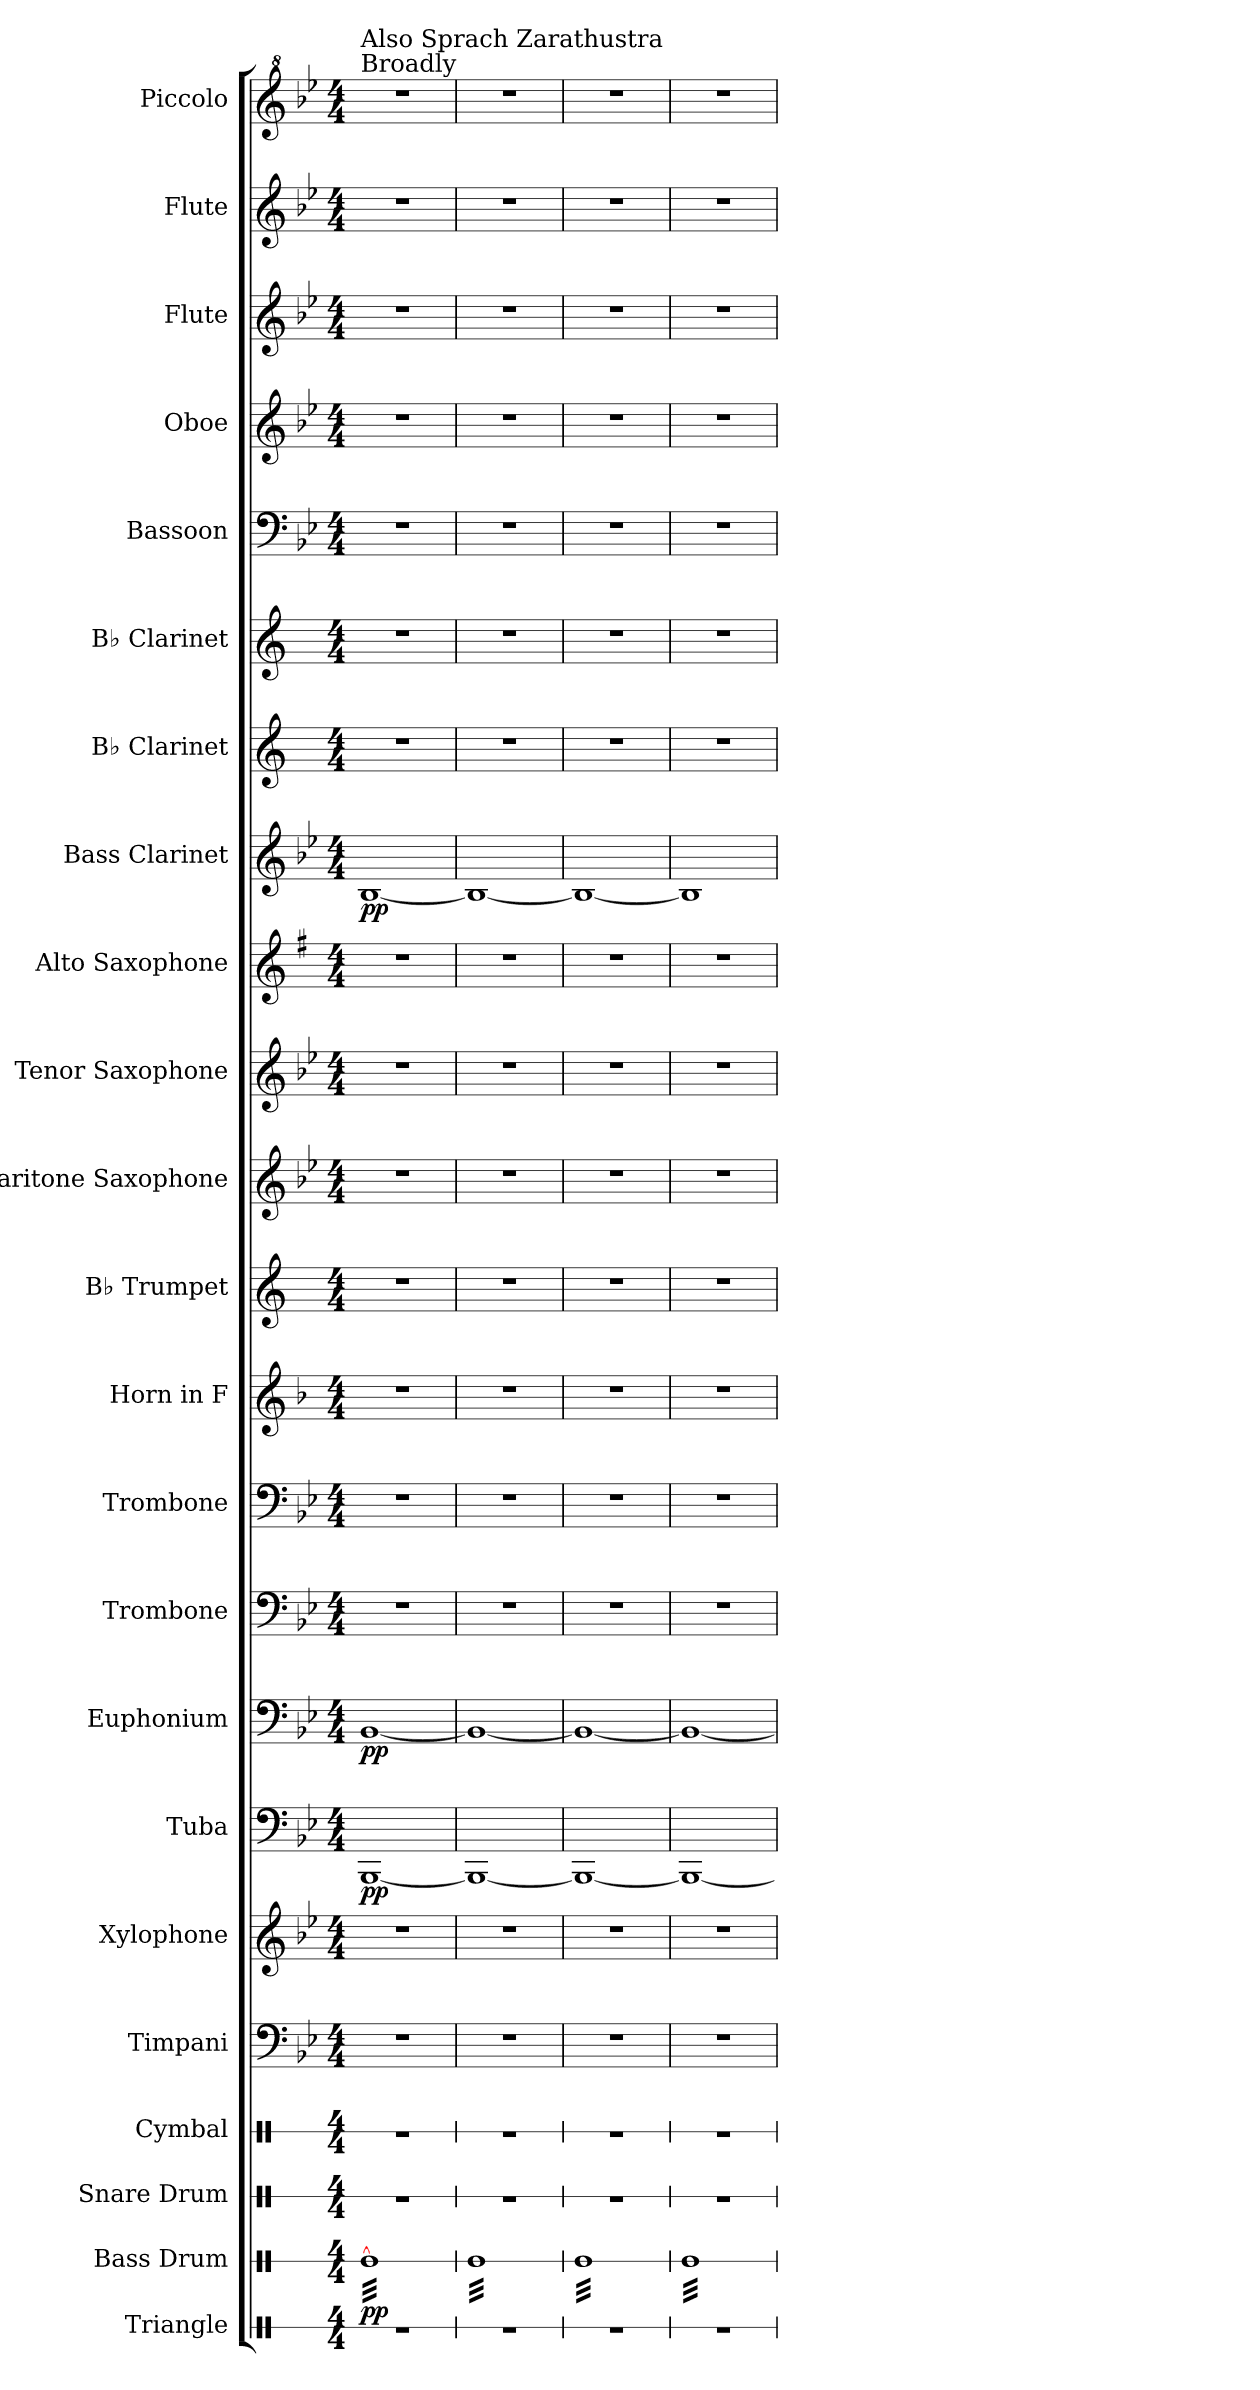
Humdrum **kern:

**kern	**kern	**dynam	**kern	**kern	**kern	**kern	**kern	**dynam	**kern	**dynam	**kern	**kern	**kern	**kern	**kern	**kern	**kern	**kern	**dynam	**kern	**kern	**kern	**kern	**kern	**kern	**kern
*part23	*part22	*part22	*part21	*part20	*part19	*part18	*part17	*part17	*part16	*part16	*part15	*part14	*part13	*part12	*part11	*part10	*part9	*part8	*part8	*part7	*part6	*part5	*part4	*part3	*part2	*part1
*staff23	*staff22	*staff22	*staff21	*staff20	*staff19	*staff18	*staff17	*staff17	*staff16	*staff16	*staff15	*staff14	*staff13	*staff12	*staff11	*staff10	*staff9	*staff8	*staff8	*staff7	*staff6	*staff5	*staff4	*staff3	*staff2	*staff1
*I"Triangle	*I"Bass Drum	*	*I"Snare Drum	*I"Cymbal	*I"Timpani	*I"Xylophone	*I"Tuba	*	*I"Euphonium	*	*I"Trombone	*I"Trombone	*I"Horn in F	*I"B♭ Trumpet	*I"Baritone Saxophone	*I"Tenor Saxophone	*I"Alto Saxophone	*I"Bass Clarinet	*	*I"B♭ Clarinet	*I"B♭ Clarinet	*I"Bassoon	*I"Oboe	*I"Flute	*I"Flute	*I"Piccolo
*I'Trgl.	*I'B. Dr.	*	*I'Sn. Dr.	*I'Cym.	*I'Timp.	*I'Xyl.	*I'Tba.	*	*I'Euph.	*	*I'Tbn.	*I'Tbn.	*	*I'B♭ Tpt.	*I'Bar. Sax.	*I'T. Sax.	*I'A. Sax.	*I'B. Cl.	*	*I'B♭ Cl.	*I'B♭ Cl.	*I'Bsn.	*I'Ob.	*I'Fl.	*I'Fl.	*I'Picc.
*stria1	*stria1	*	*stria1	*stria1	*	*	*	*	*	*	*	*	*	*	*	*	*	*	*	*	*	*	*	*	*	*
*clefX	*clefX	*	*clefX	*clefX	*clefF4	*clefG2	*clefF4	*	*clefF4	*	*clefF4	*clefF4	*clefG2	*clefG2	*clefG2	*clefG2	*clefG2	*clefG2	*	*clefG2	*clefG2	*clefF4	*clefG2	*clefG2	*clefG2	*clefG^2
*	*	*	*	*	*	*ITrd-7c-12	*	*	*	*	*	*	*ITrd4c7	*ITrd1c2	*ITrd12c21	*ITrd8c14	*ITrd5c9	*ITrd8c14	*	*ITrd1c2	*ITrd1c2	*	*	*	*	*ITrd-7c-12
*k[]	*k[]	*	*k[]	*k[]	*k[b-e-]	*k[b-e-]	*k[b-e-]	*	*k[b-e-]	*	*k[b-e-]	*k[b-e-]	*k[b-e-]	*k[b-e-]	*k[b-e-]	*k[b-e-]	*k[b-e-]	*k[b-e-]	*	*k[b-e-]	*k[b-e-]	*k[b-e-]	*k[b-e-]	*k[b-e-]	*k[b-e-]	*k[b-e-]
*M4/4	*M4/4	*	*M4/4	*M4/4	*M4/4	*M4/4	*M4/4	*	*M4/4	*	*M4/4	*M4/4	*M4/4	*M4/4	*M4/4	*M4/4	*M4/4	*M4/4	*	*M4/4	*M4/4	*M4/4	*M4/4	*M4/4	*M4/4	*M4/4
*MM69	*MM69	*	*MM69	*MM69	*MM69	*MM69	*MM69	*	*MM69	*	*MM69	*MM69	*MM69	*MM69	*MM69	*MM69	*MM69	*MM69	*	*MM69	*MM69	*MM69	*MM69	*MM69	*MM69	*MM69
=1	=1	=1	=1	=1	=1	=1	=1	=1	=1	=1	=1	=1	=1	=1	=1	=1	=1	=1	=1	=1	=1	=1	=1	=1	=1	=1
!	!	!	!	!	!	!	!	!	!	!	!	!	!	!	!	!	!	!	!	!	!	!	!	!	!	!LO:TX:a:t=Broadly
!	!	!	!	!	!	!	!	!	!	!	!	!	!	!	!	!	!	!	!	!	!	!	!	!	!	!LO:TX:a:t=Also Sprach Zarathustra
!	!	!LO:DY:b	!	!	!	!	!	!LO:DY:b	!	!LO:DY:b	!	!	!	!	!	!	!	!	!LO:DY:b	!	!	!	!	!	!	!
*	*tremolo	*	*	*	*	*	*	*	*	*	*	*	*	*	*	*	*	*	*	*	*	*	*	*	*	*
1r	[32ReLLL	pp	1r	1r	1r	1r	[1BBB-	pp	[1BB-	pp	1r	1r	1r	1r	1r	1r	1r	[1BB-	pp	1r	1r	1r	1r	1r	1r	1r
.	32Re	.	.	.	.	.	.	.	.	.	.	.	.	.	.	.	.	.	.	.	.	.	.	.	.	.
.	32Re	.	.	.	.	.	.	.	.	.	.	.	.	.	.	.	.	.	.	.	.	.	.	.	.	.
.	32Re	.	.	.	.	.	.	.	.	.	.	.	.	.	.	.	.	.	.	.	.	.	.	.	.	.
.	32Re	.	.	.	.	.	.	.	.	.	.	.	.	.	.	.	.	.	.	.	.	.	.	.	.	.
.	32Re	.	.	.	.	.	.	.	.	.	.	.	.	.	.	.	.	.	.	.	.	.	.	.	.	.
.	32Re	.	.	.	.	.	.	.	.	.	.	.	.	.	.	.	.	.	.	.	.	.	.	.	.	.
.	32Re	.	.	.	.	.	.	.	.	.	.	.	.	.	.	.	.	.	.	.	.	.	.	.	.	.
.	32Re	.	.	.	.	.	.	.	.	.	.	.	.	.	.	.	.	.	.	.	.	.	.	.	.	.
.	32Re	.	.	.	.	.	.	.	.	.	.	.	.	.	.	.	.	.	.	.	.	.	.	.	.	.
.	32Re	.	.	.	.	.	.	.	.	.	.	.	.	.	.	.	.	.	.	.	.	.	.	.	.	.
.	32Re	.	.	.	.	.	.	.	.	.	.	.	.	.	.	.	.	.	.	.	.	.	.	.	.	.
.	32Re	.	.	.	.	.	.	.	.	.	.	.	.	.	.	.	.	.	.	.	.	.	.	.	.	.
.	32Re	.	.	.	.	.	.	.	.	.	.	.	.	.	.	.	.	.	.	.	.	.	.	.	.	.
.	32Re	.	.	.	.	.	.	.	.	.	.	.	.	.	.	.	.	.	.	.	.	.	.	.	.	.
.	32Re	.	.	.	.	.	.	.	.	.	.	.	.	.	.	.	.	.	.	.	.	.	.	.	.	.
.	32Re	.	.	.	.	.	.	.	.	.	.	.	.	.	.	.	.	.	.	.	.	.	.	.	.	.
.	32Re	.	.	.	.	.	.	.	.	.	.	.	.	.	.	.	.	.	.	.	.	.	.	.	.	.
.	32Re	.	.	.	.	.	.	.	.	.	.	.	.	.	.	.	.	.	.	.	.	.	.	.	.	.
.	32Re	.	.	.	.	.	.	.	.	.	.	.	.	.	.	.	.	.	.	.	.	.	.	.	.	.
.	32Re	.	.	.	.	.	.	.	.	.	.	.	.	.	.	.	.	.	.	.	.	.	.	.	.	.
.	32Re	.	.	.	.	.	.	.	.	.	.	.	.	.	.	.	.	.	.	.	.	.	.	.	.	.
.	32Re	.	.	.	.	.	.	.	.	.	.	.	.	.	.	.	.	.	.	.	.	.	.	.	.	.
.	32Re	.	.	.	.	.	.	.	.	.	.	.	.	.	.	.	.	.	.	.	.	.	.	.	.	.
.	32Re	.	.	.	.	.	.	.	.	.	.	.	.	.	.	.	.	.	.	.	.	.	.	.	.	.
.	32Re	.	.	.	.	.	.	.	.	.	.	.	.	.	.	.	.	.	.	.	.	.	.	.	.	.
.	32Re	.	.	.	.	.	.	.	.	.	.	.	.	.	.	.	.	.	.	.	.	.	.	.	.	.
.	32Re	.	.	.	.	.	.	.	.	.	.	.	.	.	.	.	.	.	.	.	.	.	.	.	.	.
.	32Re	.	.	.	.	.	.	.	.	.	.	.	.	.	.	.	.	.	.	.	.	.	.	.	.	.
.	32Re	.	.	.	.	.	.	.	.	.	.	.	.	.	.	.	.	.	.	.	.	.	.	.	.	.
.	32Re	.	.	.	.	.	.	.	.	.	.	.	.	.	.	.	.	.	.	.	.	.	.	.	.	.
.	32ReJJJ	.	.	.	.	.	.	.	.	.	.	.	.	.	.	.	.	.	.	.	.	.	.	.	.	.
=2	=2	=2	=2	=2	=2	=2	=2	=2	=2	=2	=2	=2	=2	=2	=2	=2	=2	=2	=2	=2	=2	=2	=2	=2	=2	=2
1r	32ReLLL	.	1r	1r	1r	1r	1BBB-_	.	1BB-_	.	1r	1r	1r	1r	1r	1r	1r	1BB-_	.	1r	1r	1r	1r	1r	1r	1r
.	32Re	.	.	.	.	.	.	.	.	.	.	.	.	.	.	.	.	.	.	.	.	.	.	.	.	.
.	32Re	.	.	.	.	.	.	.	.	.	.	.	.	.	.	.	.	.	.	.	.	.	.	.	.	.
.	32Re	.	.	.	.	.	.	.	.	.	.	.	.	.	.	.	.	.	.	.	.	.	.	.	.	.
.	32Re	.	.	.	.	.	.	.	.	.	.	.	.	.	.	.	.	.	.	.	.	.	.	.	.	.
.	32Re	.	.	.	.	.	.	.	.	.	.	.	.	.	.	.	.	.	.	.	.	.	.	.	.	.
.	32Re	.	.	.	.	.	.	.	.	.	.	.	.	.	.	.	.	.	.	.	.	.	.	.	.	.
.	32Re	.	.	.	.	.	.	.	.	.	.	.	.	.	.	.	.	.	.	.	.	.	.	.	.	.
.	32Re	.	.	.	.	.	.	.	.	.	.	.	.	.	.	.	.	.	.	.	.	.	.	.	.	.
.	32Re	.	.	.	.	.	.	.	.	.	.	.	.	.	.	.	.	.	.	.	.	.	.	.	.	.
.	32Re	.	.	.	.	.	.	.	.	.	.	.	.	.	.	.	.	.	.	.	.	.	.	.	.	.
.	32Re	.	.	.	.	.	.	.	.	.	.	.	.	.	.	.	.	.	.	.	.	.	.	.	.	.
.	32Re	.	.	.	.	.	.	.	.	.	.	.	.	.	.	.	.	.	.	.	.	.	.	.	.	.
.	32Re	.	.	.	.	.	.	.	.	.	.	.	.	.	.	.	.	.	.	.	.	.	.	.	.	.
.	32Re	.	.	.	.	.	.	.	.	.	.	.	.	.	.	.	.	.	.	.	.	.	.	.	.	.
.	32Re	.	.	.	.	.	.	.	.	.	.	.	.	.	.	.	.	.	.	.	.	.	.	.	.	.
.	32Re	.	.	.	.	.	.	.	.	.	.	.	.	.	.	.	.	.	.	.	.	.	.	.	.	.
.	32Re	.	.	.	.	.	.	.	.	.	.	.	.	.	.	.	.	.	.	.	.	.	.	.	.	.
.	32Re	.	.	.	.	.	.	.	.	.	.	.	.	.	.	.	.	.	.	.	.	.	.	.	.	.
.	32Re	.	.	.	.	.	.	.	.	.	.	.	.	.	.	.	.	.	.	.	.	.	.	.	.	.
.	32Re	.	.	.	.	.	.	.	.	.	.	.	.	.	.	.	.	.	.	.	.	.	.	.	.	.
.	32Re	.	.	.	.	.	.	.	.	.	.	.	.	.	.	.	.	.	.	.	.	.	.	.	.	.
.	32Re	.	.	.	.	.	.	.	.	.	.	.	.	.	.	.	.	.	.	.	.	.	.	.	.	.
.	32Re	.	.	.	.	.	.	.	.	.	.	.	.	.	.	.	.	.	.	.	.	.	.	.	.	.
.	32Re	.	.	.	.	.	.	.	.	.	.	.	.	.	.	.	.	.	.	.	.	.	.	.	.	.
.	32Re	.	.	.	.	.	.	.	.	.	.	.	.	.	.	.	.	.	.	.	.	.	.	.	.	.
.	32Re	.	.	.	.	.	.	.	.	.	.	.	.	.	.	.	.	.	.	.	.	.	.	.	.	.
.	32Re	.	.	.	.	.	.	.	.	.	.	.	.	.	.	.	.	.	.	.	.	.	.	.	.	.
.	32Re	.	.	.	.	.	.	.	.	.	.	.	.	.	.	.	.	.	.	.	.	.	.	.	.	.
.	32Re	.	.	.	.	.	.	.	.	.	.	.	.	.	.	.	.	.	.	.	.	.	.	.	.	.
.	32Re	.	.	.	.	.	.	.	.	.	.	.	.	.	.	.	.	.	.	.	.	.	.	.	.	.
.	32ReJJJ	.	.	.	.	.	.	.	.	.	.	.	.	.	.	.	.	.	.	.	.	.	.	.	.	.
=3	=3	=3	=3	=3	=3	=3	=3	=3	=3	=3	=3	=3	=3	=3	=3	=3	=3	=3	=3	=3	=3	=3	=3	=3	=3	=3
1r	32ReLLL	.	1r	1r	1r	1r	1BBB-_	.	1BB-_	.	1r	1r	1r	1r	1r	1r	1r	1BB-_	.	1r	1r	1r	1r	1r	1r	1r
.	32Re	.	.	.	.	.	.	.	.	.	.	.	.	.	.	.	.	.	.	.	.	.	.	.	.	.
.	32Re	.	.	.	.	.	.	.	.	.	.	.	.	.	.	.	.	.	.	.	.	.	.	.	.	.
.	32Re	.	.	.	.	.	.	.	.	.	.	.	.	.	.	.	.	.	.	.	.	.	.	.	.	.
.	32Re	.	.	.	.	.	.	.	.	.	.	.	.	.	.	.	.	.	.	.	.	.	.	.	.	.
.	32Re	.	.	.	.	.	.	.	.	.	.	.	.	.	.	.	.	.	.	.	.	.	.	.	.	.
.	32Re	.	.	.	.	.	.	.	.	.	.	.	.	.	.	.	.	.	.	.	.	.	.	.	.	.
.	32Re	.	.	.	.	.	.	.	.	.	.	.	.	.	.	.	.	.	.	.	.	.	.	.	.	.
.	32Re	.	.	.	.	.	.	.	.	.	.	.	.	.	.	.	.	.	.	.	.	.	.	.	.	.
.	32Re	.	.	.	.	.	.	.	.	.	.	.	.	.	.	.	.	.	.	.	.	.	.	.	.	.
.	32Re	.	.	.	.	.	.	.	.	.	.	.	.	.	.	.	.	.	.	.	.	.	.	.	.	.
.	32Re	.	.	.	.	.	.	.	.	.	.	.	.	.	.	.	.	.	.	.	.	.	.	.	.	.
.	32Re	.	.	.	.	.	.	.	.	.	.	.	.	.	.	.	.	.	.	.	.	.	.	.	.	.
.	32Re	.	.	.	.	.	.	.	.	.	.	.	.	.	.	.	.	.	.	.	.	.	.	.	.	.
.	32Re	.	.	.	.	.	.	.	.	.	.	.	.	.	.	.	.	.	.	.	.	.	.	.	.	.
.	32Re	.	.	.	.	.	.	.	.	.	.	.	.	.	.	.	.	.	.	.	.	.	.	.	.	.
.	32Re	.	.	.	.	.	.	.	.	.	.	.	.	.	.	.	.	.	.	.	.	.	.	.	.	.
.	32Re	.	.	.	.	.	.	.	.	.	.	.	.	.	.	.	.	.	.	.	.	.	.	.	.	.
.	32Re	.	.	.	.	.	.	.	.	.	.	.	.	.	.	.	.	.	.	.	.	.	.	.	.	.
.	32Re	.	.	.	.	.	.	.	.	.	.	.	.	.	.	.	.	.	.	.	.	.	.	.	.	.
.	32Re	.	.	.	.	.	.	.	.	.	.	.	.	.	.	.	.	.	.	.	.	.	.	.	.	.
.	32Re	.	.	.	.	.	.	.	.	.	.	.	.	.	.	.	.	.	.	.	.	.	.	.	.	.
.	32Re	.	.	.	.	.	.	.	.	.	.	.	.	.	.	.	.	.	.	.	.	.	.	.	.	.
.	32Re	.	.	.	.	.	.	.	.	.	.	.	.	.	.	.	.	.	.	.	.	.	.	.	.	.
.	32Re	.	.	.	.	.	.	.	.	.	.	.	.	.	.	.	.	.	.	.	.	.	.	.	.	.
.	32Re	.	.	.	.	.	.	.	.	.	.	.	.	.	.	.	.	.	.	.	.	.	.	.	.	.
.	32Re	.	.	.	.	.	.	.	.	.	.	.	.	.	.	.	.	.	.	.	.	.	.	.	.	.
.	32Re	.	.	.	.	.	.	.	.	.	.	.	.	.	.	.	.	.	.	.	.	.	.	.	.	.
.	32Re	.	.	.	.	.	.	.	.	.	.	.	.	.	.	.	.	.	.	.	.	.	.	.	.	.
.	32Re	.	.	.	.	.	.	.	.	.	.	.	.	.	.	.	.	.	.	.	.	.	.	.	.	.
.	32Re	.	.	.	.	.	.	.	.	.	.	.	.	.	.	.	.	.	.	.	.	.	.	.	.	.
.	32ReJJJ	.	.	.	.	.	.	.	.	.	.	.	.	.	.	.	.	.	.	.	.	.	.	.	.	.
=4	=4	=4	=4	=4	=4	=4	=4	=4	=4	=4	=4	=4	=4	=4	=4	=4	=4	=4	=4	=4	=4	=4	=4	=4	=4	=4
1r	32ReLLL	.	1r	1r	1r	1r	1BBB-_	.	1BB-_	.	1r	1r	1r	1r	1r	1r	1r	1BB-]	.	1r	1r	1r	1r	1r	1r	1r
.	32Re	.	.	.	.	.	.	.	.	.	.	.	.	.	.	.	.	.	.	.	.	.	.	.	.	.
.	32Re	.	.	.	.	.	.	.	.	.	.	.	.	.	.	.	.	.	.	.	.	.	.	.	.	.
.	32Re	.	.	.	.	.	.	.	.	.	.	.	.	.	.	.	.	.	.	.	.	.	.	.	.	.
.	32Re	.	.	.	.	.	.	.	.	.	.	.	.	.	.	.	.	.	.	.	.	.	.	.	.	.
.	32Re	.	.	.	.	.	.	.	.	.	.	.	.	.	.	.	.	.	.	.	.	.	.	.	.	.
.	32Re	.	.	.	.	.	.	.	.	.	.	.	.	.	.	.	.	.	.	.	.	.	.	.	.	.
.	32Re	.	.	.	.	.	.	.	.	.	.	.	.	.	.	.	.	.	.	.	.	.	.	.	.	.
.	32Re	.	.	.	.	.	.	.	.	.	.	.	.	.	.	.	.	.	.	.	.	.	.	.	.	.
.	32Re	.	.	.	.	.	.	.	.	.	.	.	.	.	.	.	.	.	.	.	.	.	.	.	.	.
.	32Re	.	.	.	.	.	.	.	.	.	.	.	.	.	.	.	.	.	.	.	.	.	.	.	.	.
.	32Re	.	.	.	.	.	.	.	.	.	.	.	.	.	.	.	.	.	.	.	.	.	.	.	.	.
.	32Re	.	.	.	.	.	.	.	.	.	.	.	.	.	.	.	.	.	.	.	.	.	.	.	.	.
.	32Re	.	.	.	.	.	.	.	.	.	.	.	.	.	.	.	.	.	.	.	.	.	.	.	.	.
.	32Re	.	.	.	.	.	.	.	.	.	.	.	.	.	.	.	.	.	.	.	.	.	.	.	.	.
.	32Re	.	.	.	.	.	.	.	.	.	.	.	.	.	.	.	.	.	.	.	.	.	.	.	.	.
.	32Re	.	.	.	.	.	.	.	.	.	.	.	.	.	.	.	.	.	.	.	.	.	.	.	.	.
.	32Re	.	.	.	.	.	.	.	.	.	.	.	.	.	.	.	.	.	.	.	.	.	.	.	.	.
.	32Re	.	.	.	.	.	.	.	.	.	.	.	.	.	.	.	.	.	.	.	.	.	.	.	.	.
.	32Re	.	.	.	.	.	.	.	.	.	.	.	.	.	.	.	.	.	.	.	.	.	.	.	.	.
.	32Re	.	.	.	.	.	.	.	.	.	.	.	.	.	.	.	.	.	.	.	.	.	.	.	.	.
.	32Re	.	.	.	.	.	.	.	.	.	.	.	.	.	.	.	.	.	.	.	.	.	.	.	.	.
.	32Re	.	.	.	.	.	.	.	.	.	.	.	.	.	.	.	.	.	.	.	.	.	.	.	.	.
.	32Re	.	.	.	.	.	.	.	.	.	.	.	.	.	.	.	.	.	.	.	.	.	.	.	.	.
.	32Re	.	.	.	.	.	.	.	.	.	.	.	.	.	.	.	.	.	.	.	.	.	.	.	.	.
.	32Re	.	.	.	.	.	.	.	.	.	.	.	.	.	.	.	.	.	.	.	.	.	.	.	.	.
.	32Re	.	.	.	.	.	.	.	.	.	.	.	.	.	.	.	.	.	.	.	.	.	.	.	.	.
.	32Re	.	.	.	.	.	.	.	.	.	.	.	.	.	.	.	.	.	.	.	.	.	.	.	.	.
.	32Re	.	.	.	.	.	.	.	.	.	.	.	.	.	.	.	.	.	.	.	.	.	.	.	.	.
.	32Re	.	.	.	.	.	.	.	.	.	.	.	.	.	.	.	.	.	.	.	.	.	.	.	.	.
.	32Re	.	.	.	.	.	.	.	.	.	.	.	.	.	.	.	.	.	.	.	.	.	.	.	.	.
.	32ReJJJ	.	.	.	.	.	.	.	.	.	.	.	.	.	.	.	.	.	.	.	.	.	.	.	.	.
*	*Xtremolo	*	*	*	*	*	*	*	*	*	*	*	*	*	*	*	*	*	*	*	*	*	*	*	*	*
=	=	=	=	=	=	=	=	=	=	=	=	=	=	=	=	=	=	=	=	=	=	=	=	=	=	=
*-	*-	*-	*-	*-	*-	*-	*-	*-	*-	*-	*-	*-	*-	*-	*-	*-	*-	*-	*-	*-	*-	*-	*-	*-	*-	*-
